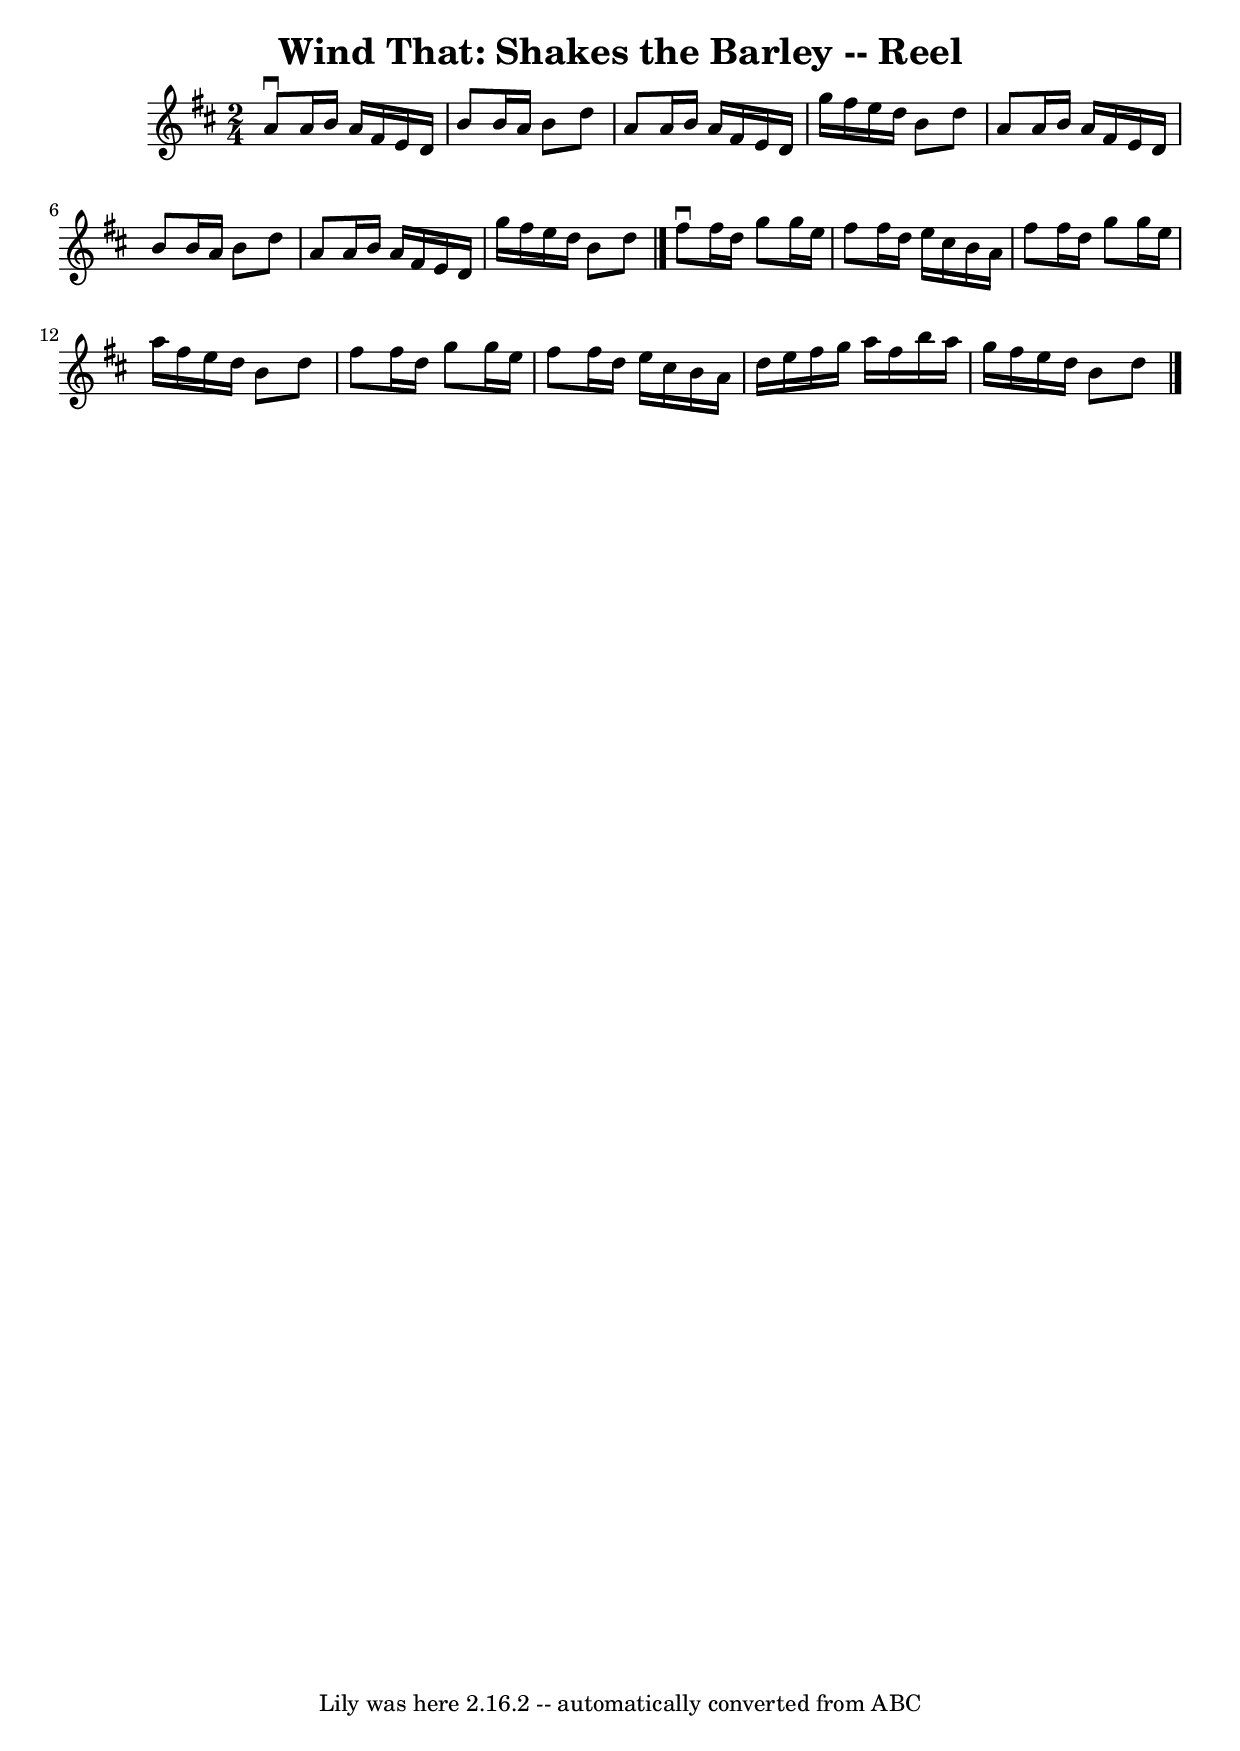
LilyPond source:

\version "2.16.2"
\include "Mammoth.ily"
\header {
	%% book = "Ryan's Mammoth Collection"
	crossRefNumber = "1"
	footnotes = "\\\\155"
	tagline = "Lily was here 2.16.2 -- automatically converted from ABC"
	title = "Wind That: Shakes the Barley -- Reel"
}
voicedefault =  {


\time 2/4 
\key d \major a'8^\downbow a'16 b'16 a'16 fis'16    
e'16 d'16    |
 b'8 b'16 a'16 b'8 d''8    |
 a'8 
 a'16 b'16 a'16 fis'16 e'16 d'16    |
 g''16    
fis''16 e''16 d''16 b'8 d''8    |
 a'8 a'16 b'16    
a'16 fis'16 e'16 d'16    |
 b'8 b'16 a'16 b'8 d''8 
   |
 a'8 a'16 b'16 a'16 fis'16 e'16 d'16    |
 
 g''16 fis''16 e''16 d''16 b'8 d''8    \bar "|." fis''8 
^\downbow fis''16 d''16 g''8 g''16 e''16    |
 fis''8    
fis''16 d''16 e''16 cis''16 b'16 a'16    |
 fis''8    
fis''16 d''16 g''8 g''16 e''16    |
 a''16 fis''16    
e''16 d''16 b'8 d''8    |
 fis''8 fis''16 d''16    
g''8 g''16 e''16    |
 fis''8 fis''16 d''16 e''16    
cis''16 b'16 a'16    |
 d''16 e''16 fis''16 g''16    
a''16 fis''16 b''16 a''16    |
 g''16 fis''16 e''16    
d''16 b'8 d''8    \bar "|."   
}

\score{
    <<

	\context Staff="default"
	{
	    \voicedefault 
	}

    >>
	\layout {
	}
	\midi {}
}
